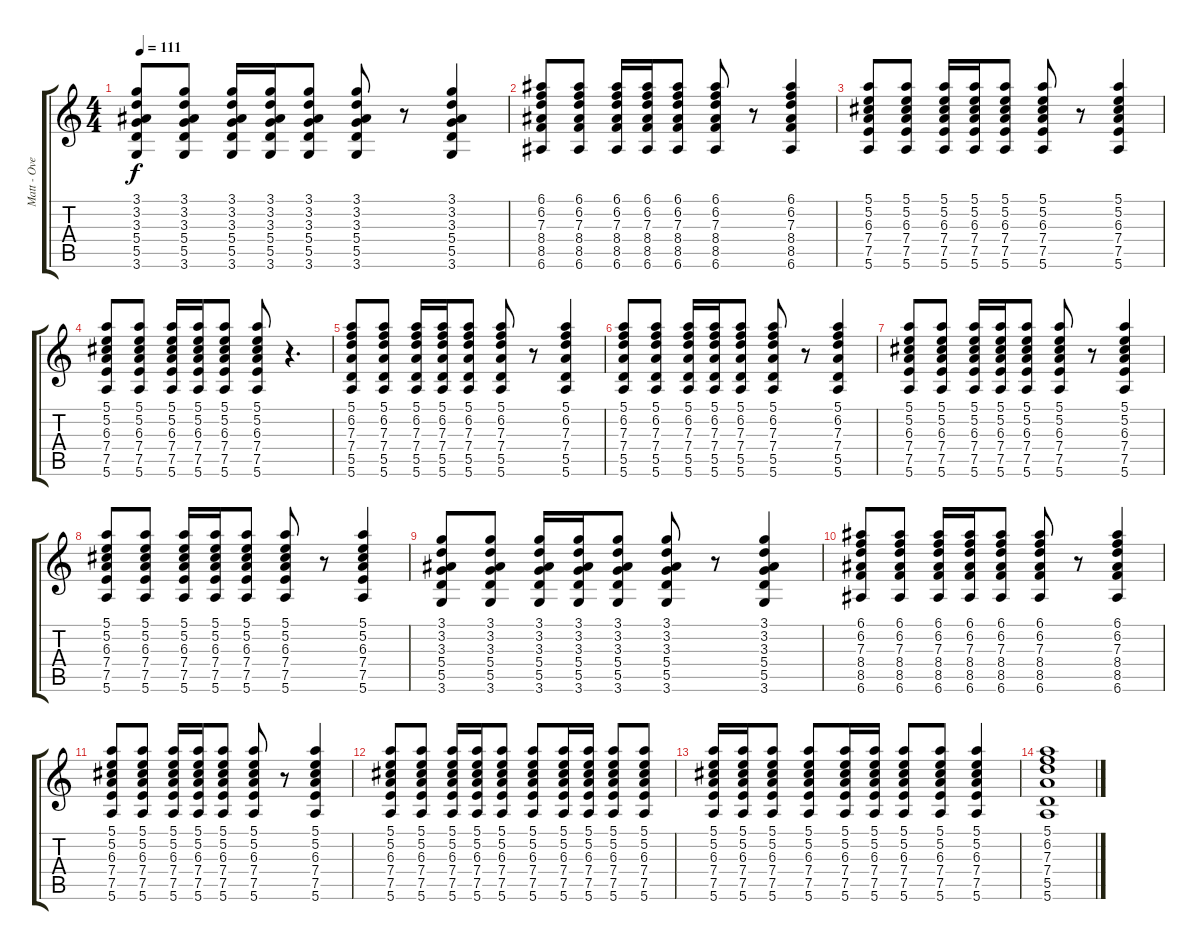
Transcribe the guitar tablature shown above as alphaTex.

\track ("Matt - Overdriven Guitar 2 (Theme)" "Matt - Ove") {instrument overdrivenguitar}
\staff {score tabs}
\tuning (E4 B3 G3 D3 A2 E2) {hide}
\ts (4 4)
\tempo 111
\clef g2
\ks c
(3.1 3.2 3.3 5.4 5.5 3.6).8{dy f} (3.1 3.2 3.3 5.4 5.5 3.6).8 (3.1 3.2 3.3 5.4 5.5 3.6).16 (3.1 3.2 3.3 5.4 5.5 3.6).16 (3.1 3.2 3.3 5.4 5.5 3.6).8 (3.1 3.2 3.3 5.4 5.5 3.6).8 r.8 (3.1 3.2 3.3 5.4 5.5 3.6).4 |
(6.1 6.2 7.3 8.4 8.5 6.6).8 (6.1 6.2 7.3 8.4 8.5 6.6).8 (6.1 6.2 7.3 8.4 8.5 6.6).16 (6.1 6.2 7.3 8.4 8.5 6.6).16 (6.1 6.2 7.3 8.4 8.5 6.6).8 (6.1 6.2 7.3 8.4 8.5 6.6).8 r.8 (6.1 6.2 7.3 8.4 8.5 6.6).4 |
(5.1 5.2 6.3 7.4 7.5 5.6).8 (5.1 5.2 6.3 7.4 7.5 5.6).8 (5.1 5.2 6.3 7.4 7.5 5.6).16 (5.1 5.2 6.3 7.4 7.5 5.6).16 (5.1 5.2 6.3 7.4 7.5 5.6).8 (5.1 5.2 6.3 7.4 7.5 5.6).8 r.8 (5.1 5.2 6.3 7.4 7.5 5.6).4 |
(5.1 5.2 6.3 7.4 7.5 5.6).8 (5.1 5.2 6.3 7.4 7.5 5.6).8 (5.1 5.2 6.3 7.4 7.5 5.6).16 (5.1 5.2 6.3 7.4 7.5 5.6).16 (5.1 5.2 6.3 7.4 7.5 5.6).8 (5.1 5.2 6.3 7.4 7.5 5.6).8 r.4{d} |
(5.1 6.2 7.3 7.4 5.5 5.6).8 (5.1 6.2 7.3 7.4 5.5 5.6).8 (5.1 6.2 7.3 7.4 5.5 5.6).16 (5.1 6.2 7.3 7.4 5.5 5.6).16 (5.1 6.2 7.3 7.4 5.5 5.6).8 (5.1 6.2 7.3 7.4 5.5 5.6).8 r.8 (5.1 6.2 7.3 7.4 5.5 5.6).4 |
(5.1 6.2 7.3 7.4 5.5 5.6).8 (5.1 6.2 7.3 7.4 5.5 5.6).8 (5.1 6.2 7.3 7.4 5.5 5.6).16 (5.1 6.2 7.3 7.4 5.5 5.6).16 (5.1 6.2 7.3 7.4 5.5 5.6).8 (5.1 6.2 7.3 7.4 5.5 5.6).8 r.8 (5.1 6.2 7.3 7.4 5.5 5.6).4 |
(5.1 5.2 6.3 7.4 7.5 5.6).8 (5.1 5.2 6.3 7.4 7.5 5.6).8 (5.1 5.2 6.3 7.4 7.5 5.6).16 (5.1 5.2 6.3 7.4 7.5 5.6).16 (5.1 5.2 6.3 7.4 7.5 5.6).8 (5.1 5.2 6.3 7.4 7.5 5.6).8 r.8 (5.1 5.2 6.3 7.4 7.5 5.6).4 |
(5.1 5.2 6.3 7.4 7.5 5.6).8 (5.1 5.2 6.3 7.4 7.5 5.6).8 (5.1 5.2 6.3 7.4 7.5 5.6).16 (5.1 5.2 6.3 7.4 7.5 5.6).16 (5.1 5.2 6.3 7.4 7.5 5.6).8 (5.1 5.2 6.3 7.4 7.5 5.6).8 r.8 (5.1 5.2 6.3 7.4 7.5 5.6).4 |
(3.1 3.2 3.3 5.4 5.5 3.6).8 (3.1 3.2 3.3 5.4 5.5 3.6).8 (3.1 3.2 3.3 5.4 5.5 3.6).16 (3.1 3.2 3.3 5.4 5.5 3.6).16 (3.1 3.2 3.3 5.4 5.5 3.6).8 (3.1 3.2 3.3 5.4 5.5 3.6).8 r.8 (3.1 3.2 3.3 5.4 5.5 3.6).4 |
(6.1 6.2 7.3 8.4 8.5 6.6).8 (6.1 6.2 7.3 8.4 8.5 6.6).8 (6.1 6.2 7.3 8.4 8.5 6.6).16 (6.1 6.2 7.3 8.4 8.5 6.6).16 (6.1 6.2 7.3 8.4 8.5 6.6).8 (6.1 6.2 7.3 8.4 8.5 6.6).8 r.8 (6.1 6.2 7.3 8.4 8.5 6.6).4 |
(5.1 5.2 6.3 7.4 7.5 5.6).8 (5.1 5.2 6.3 7.4 7.5 5.6).8 (5.1 5.2 6.3 7.4 7.5 5.6).16 (5.1 5.2 6.3 7.4 7.5 5.6).16 (5.1 5.2 6.3 7.4 7.5 5.6).8 (5.1 5.2 6.3 7.4 7.5 5.6).8 r.8 (5.1 5.2 6.3 7.4 7.5 5.6).4 |
(5.1 5.2 6.3 7.4 7.5 5.6).8 (5.1 5.2 6.3 7.4 7.5 5.6).8 (5.1 5.2 6.3 7.4 7.5 5.6).16 (5.1 5.2 6.3 7.4 7.5 5.6).16 (5.1 5.2 6.3 7.4 7.5 5.6).8 (5.1 5.2 6.3 7.4 7.5 5.6).8 (5.1 5.2 6.3 7.4 7.5 5.6).16 (5.1 5.2 6.3 7.4 7.5 5.6).16 (5.1 5.2 6.3 7.4 7.5 5.6).8 (5.1 5.2 6.3 7.4 7.5 5.6).8 |
(5.1 5.2 6.3 7.4 7.5 5.6).16 (5.1 5.2 6.3 7.4 7.5 5.6).16 (5.1 5.2 6.3 7.4 7.5 5.6).8 (5.1 5.2 6.3 7.4 7.5 5.6).8 (5.1 5.2 6.3 7.4 7.5 5.6).16 (5.1 5.2 6.3 7.4 7.5 5.6).16 (5.1 5.2 6.3 7.4 7.5 5.6).8 (5.1 5.2 6.3 7.4 7.5 5.6).8 (5.1 5.2 6.3 7.4 7.5 5.6).4 |
(5.1 6.2 7.3 7.4 5.5 5.6).1
